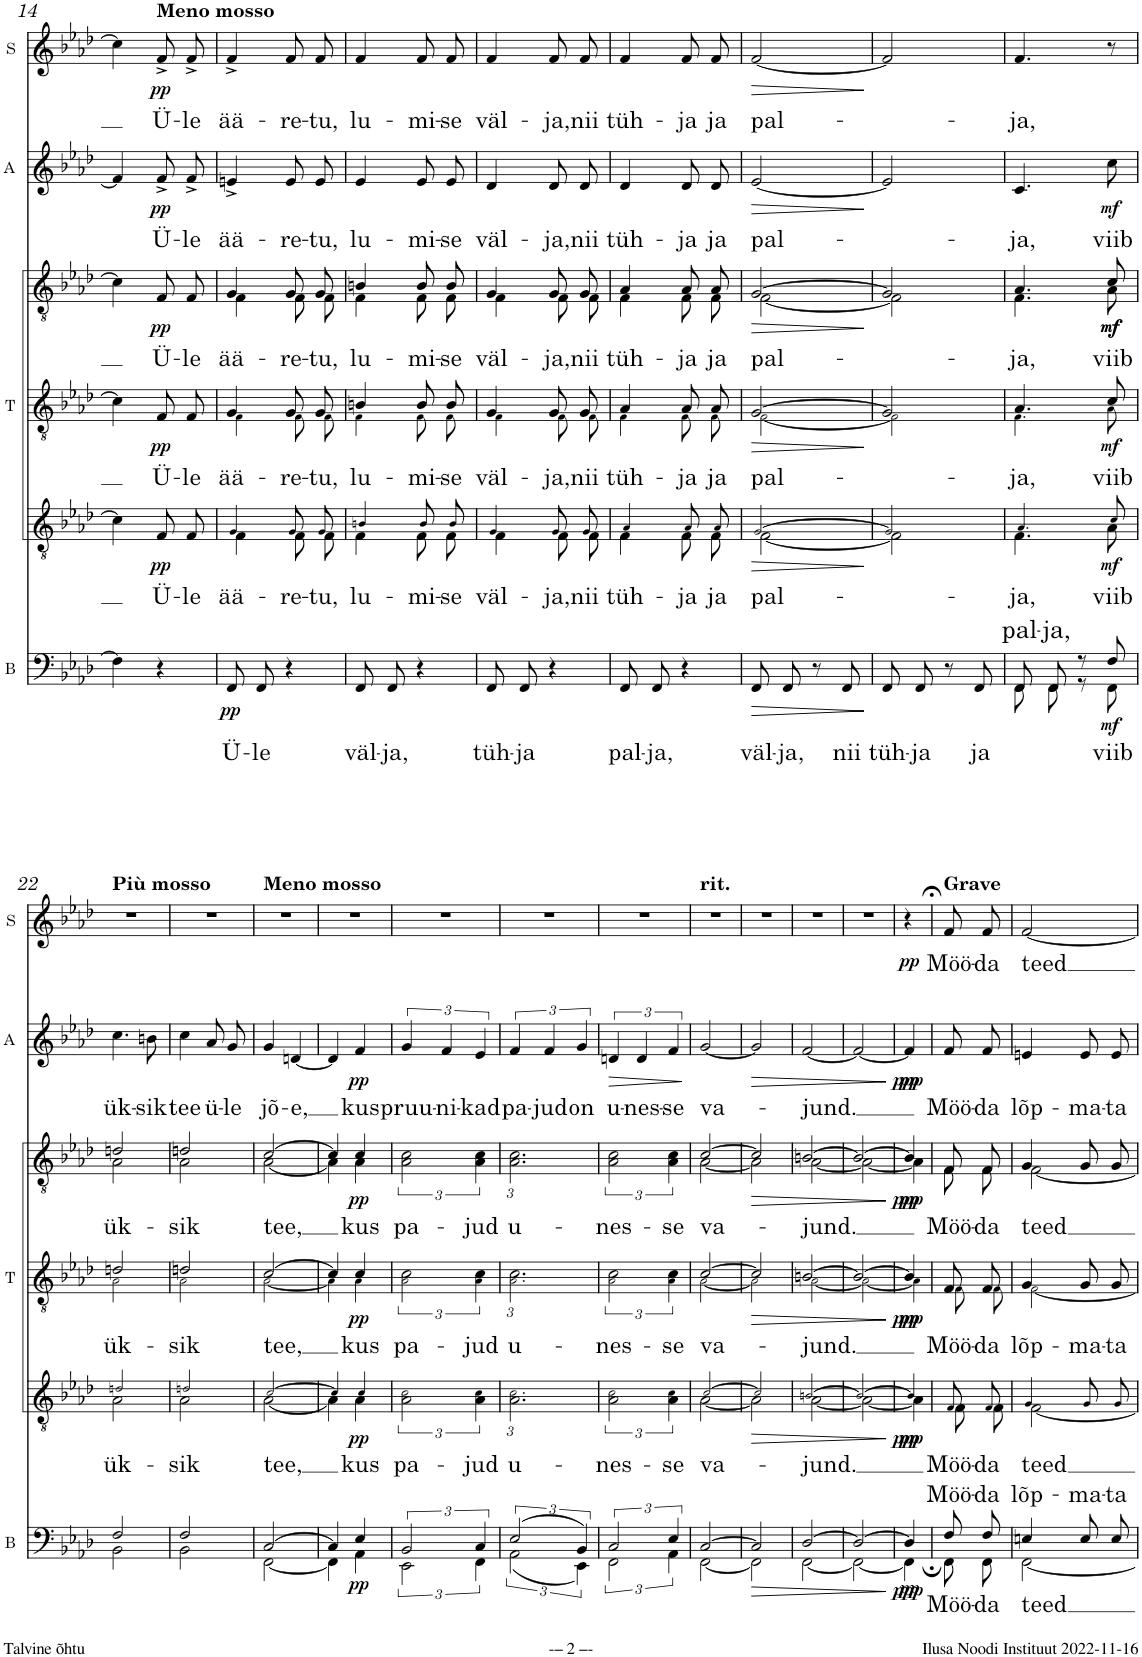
**kern	**text	**dynam	**kern	**text	**kern	**text	**kern	**text	**dynam	**kern	**text	**dynam	**kern	**text	**dynam
*part4	*part4	*part4	*part3	*part3	*part3	*part3	*part3	*part3	*part3	*part2	*part2	*part2	*part1	*part1	*part1
*staff6	*staff6	*staff6	*staff5	*staff5	*staff4	*staff4	*staff3	*staff3	*staff3/4/5	*staff2	*staff2	*staff2	*staff1	*staff1	*staff1
*I"B	*	*	*I"T	*	*	*	*	*	*	*I"A	*	*	*I"S	*	*
*I'B	*	*	*I'T	*	*	*	*	*	*	*I'A	*	*	*I'S	*	*
!!LO:PB:g=z
*clefF4	*	*	*clefGv2	*	*clefGv2	*	*clefGv2	*	*	*clefG2	*	*	*clefG2	*	*
*	*	*	*	*	*	*	*	*	*	*Trd1c2	*	*	*	*	*
*k[b-e-a-d-]	*	*	*k[b-e-a-d-]	*	*k[b-e-a-d-]	*	*k[b-e-a-d-]	*	*	*k[b-e-a-d-]	*	*	*k[b-e-a-d-]	*	*
*M2/4	*	*	*M2/4	*	*M2/4	*	*M2/4	*	*	*M2/4	*	*	*M2/4	*	*
=14	=14	=14	=14	=14	=14	=14	=14	=14	=14	=14	=14	=14	=14	=14	=14
4F\]	.	.	4c\]	.	4c\]	.	4c\]	.	.	4f/]	.	.	4cc\]	.	.
!	!	!	!	!	!	!	!	!	!	!	!	!	!LO:TX:a:B:t=Meno mosso	!	!
!	!	!	!	!LO:LY:b	!	!LO:LY:b	!	!LO:LY:b	!LO:DY:b=3	!	!LO:LY:b	!	!	!LO:LY:b	!
!	!	!	!	!	!	!	!	!	!LO:DY:n=1:b=2	!	!	!	!	!	!
!	!	!	!	!	!	!	!	!	!LO:DY:n=2:b	!	!	!LO:DY:b	!	!	!LO:DY:b
4r	.	.	8F/L	Ü-	8F/L	Ü-	8F/L	Ü-	pp pp pp	8f^/L	Ü-	pp	8f^/L	Ü-	pp
!	!	!	!	!LO:LY:b	!	!LO:LY:b	!	!LO:LY:b	!	!	!LO:LY:b	!	!	!LO:LY:b	!
.	.	.	8F/J	-le	8F/J	-le	8F/J	-le	.	8f^/J	-le	.	8f^/J	-le	.
=15	=15	=15	=15	=15	=15	=15	=15	=15	=15	=15	=15	=15	=15	=15	=15
!	!LO:LY:b	!LO:DY:b	!	!LO:LY:b	!	!LO:LY:b	!	!LO:LY:b	!	!	!LO:LY:b	!	!	!LO:LY:b	!
*	*	*	*^	*	*^	*	*^	*	*	*	*	*	*	*	*
8FF/L	Ü-	pp	4F\	4G/	ää-	4G/	4F\	ää-	4G/	4F\	ää-	.	4en^/	ää-	.	4f^/	ää-	.
!	!LO:LY:b	!	!	!	!	!	!	!	!	!	!	!	!	!	!	!	!	!
8FF/J	-le	.	.	.	.	.	.	.	.	.	.	.	.	.	.	.	.	.
!	!	!	!	!	!LO:LY:b	!	!	!LO:LY:b	!	!	!LO:LY:b	!	!	!LO:LY:b	!	!	!LO:LY:b	!
4r	.	.	8F\L	8G/L	-re-	8G/L	8F\L	-re-	8G/L	8F\L	-re-	.	8e/L	-re-	.	8f/L	-re-	.
!	!	!	!	!	!LO:LY:b	!	!	!LO:LY:b	!	!	!LO:LY:b	!	!	!LO:LY:b	!	!	!LO:LY:b	!
.	.	.	8F\J	8G/J	-tu,	8G/J	8F\J	-tu,	8G/J	8F\J	-tu,	.	8e/J	-tu,	.	8f/J	-tu,	.
=16	=16	=16	=16	=16	=16	=16	=16	=16	=16	=16	=16	=16	=16	=16	=16	=16	=16	=16
!	!LO:LY:b	!	!	!	!LO:LY:b	!	!	!LO:LY:b	!	!	!LO:LY:b	!	!	!LO:LY:b	!	!	!LO:LY:b	!
8FF/L	väl-	.	4F\	4Bn/	lu-	4Bn/	4F\	lu-	4Bn/	4F\	lu-	.	4e-/	lu-	.	4f/	lu-	.
!	!LO:LY:b	!	!	!	!	!	!	!	!	!	!	!	!	!	!	!	!	!
8FF/J	-ja,	.	.	.	.	.	.	.	.	.	.	.	.	.	.	.	.	.
!	!	!	!	!	!LO:LY:b	!	!	!LO:LY:b	!	!	!LO:LY:b	!	!	!LO:LY:b	!	!	!LO:LY:b	!
4r	.	.	8F\L	8B/L	-mi-	8B/L	8F\L	-mi-	8B/L	8F\L	-mi-	.	8e-/L	-mi-	.	8f/L	-mi-	.
!	!	!	!	!	!LO:LY:b	!	!	!LO:LY:b	!	!	!LO:LY:b	!	!	!LO:LY:b	!	!	!LO:LY:b	!
.	.	.	8F\J	8B/J	-se	8B/J	8F\J	-se	8B/J	8F\J	-se	.	8e-/J	-se	.	8f/J	-se	.
=17	=17	=17	=17	=17	=17	=17	=17	=17	=17	=17	=17	=17	=17	=17	=17	=17	=17	=17
!	!LO:LY:b	!	!	!	!LO:LY:b	!	!	!LO:LY:b	!	!	!LO:LY:b	!	!	!LO:LY:b	!	!	!LO:LY:b	!
8FF/L	tüh-	.	4F\	4G/	väl-	4G/	4F\	väl-	4G/	4F\	väl-	.	4d-/	väl-	.	4f/	väl-	.
!	!LO:LY:b	!	!	!	!	!	!	!	!	!	!	!	!	!	!	!	!	!
8FF/J	-ja	.	.	.	.	.	.	.	.	.	.	.	.	.	.	.	.	.
!	!	!	!	!	!LO:LY:b	!	!	!LO:LY:b	!	!	!LO:LY:b	!	!	!LO:LY:b	!	!	!LO:LY:b	!
4r	.	.	8F\L	8G/L	-ja,	8G/L	8F\L	-ja,	8G/L	8F\L	-ja,	.	8d-/L	-ja,	.	8f/L	-ja,	.
!	!	!	!	!	!LO:LY:b	!	!	!LO:LY:b	!	!	!LO:LY:b	!	!	!LO:LY:b	!	!	!LO:LY:b	!
.	.	.	8F\J	8G/J	nii	8G/J	8F\J	nii	8G/J	8F\J	nii	.	8d-/J	nii	.	8f/J	nii	.
=18	=18	=18	=18	=18	=18	=18	=18	=18	=18	=18	=18	=18	=18	=18	=18	=18	=18	=18
!	!LO:LY:b	!	!	!	!LO:LY:b	!	!	!LO:LY:b	!	!	!LO:LY:b	!	!	!LO:LY:b	!	!	!LO:LY:b	!
8FF/L	pal-	.	4F\	4A-/	tüh-	4A-/	4F\	tüh-	4A-/	4F\	tüh-	.	4d-/	tüh-	.	4f/	tüh-	.
!	!LO:LY:b	!	!	!	!	!	!	!	!	!	!	!	!	!	!	!	!	!
8FF/J	-ja,	.	.	.	.	.	.	.	.	.	.	.	.	.	.	.	.	.
!	!	!	!	!	!LO:LY:b	!	!	!LO:LY:b	!	!	!LO:LY:b	!	!	!LO:LY:b	!	!	!LO:LY:b	!
4r	.	.	8F\L	8A-/L	-ja	8A-/L	8F\L	-ja	8A-/L	8F\L	-ja	.	8d-/L	-ja	.	8f/L	-ja	.
!	!	!	!	!	!LO:LY:b	!	!	!LO:LY:b	!	!	!LO:LY:b	!	!	!LO:LY:b	!	!	!LO:LY:b	!
.	.	.	8F\J	8A-/J	ja	8A-/J	8F\J	ja	8A-/J	8F\J	ja	.	8d-/J	ja	.	8f/J	ja	.
=19	=19	=19	=19	=19	=19	=19	=19	=19	=19	=19	=19	=19	=19	=19	=19	=19	=19	=19
!	!LO:LY:b	!LO:HP:b	!	!	!LO:LY:b	!	!	!LO:LY:b	!	!	!LO:LY:b	!LO:HP:b	!	!LO:LY:b	!LO:HP:b	!	!LO:LY:b	!LO:HP:b
8FF/L	väl-	>	[2F\	2G/	pal-	[2G/	2F\	pal-	[2G/	[2F\	pal-	>	[2e-/	pal-	>	[2f/	pal-	>
!	!LO:LY:b	!	!	!	!	!	!	!	!	!	!	!	!	!	!	!	!	!
8FF/J	-ja,	.	.	.	.	.	.	.	.	.	.	.	.	.	.	.	.	.
8r	.	.	.	.	.	.	.	.	.	.	.	.	.	.	.	.	.	.
!	!LO:LY:b	!	!	!	!	!	!	!	!	!	!	!	!	!	!	!	!	!
8FF/	nii	.	.	.	.	.	.	.	.	.	.	.	.	.	.	.	.	.
*	*	*	*v	*v	*	*	*	*	*	*	*	*	*	*	*	*	*	*
*	*	*	*	*	*v	*v	*	*	*	*	*	*	*	*	*	*	*
*	*	*	*	*	*	*	*v	*v	*	*	*	*	*	*	*	*
.	.	]	.	.	.	.	.	.	]	.	.	]	.	.	]
=20	=20	=20	=20	=20	=20	=20	=20	=20	=20	=20	=20	=20	=20	=20	=20
!	!LO:LY:b	!	!	!	!	!	!	!	!	!	!	!	!	!	!
*	*	*	*^	*	*^	*	*^	*	*	*	*	*	*	*	*
8FF/L	tüh-	.	2F\]	2G/	.	2G/]	2F\	.	2G/]	2F\]	.	.	2e-/]	.	.	2f/]	.	.
!	!LO:LY:b	!	!	!	!	!	!	!	!	!	!	!	!	!	!	!	!	!
8FF/J	-ja	.	.	.	.	.	.	.	.	.	.	.	.	.	.	.	.	.
8r	.	.	.	.	.	.	.	.	.	.	.	.	.	.	.	.	.	.
!	!LO:LY:b	!	!	!	!	!	!	!	!	!	!	!	!	!	!	!	!	!
8FF/	ja	.	.	.	.	.	.	.	.	.	.	.	.	.	.	.	.	.
=21	=21	=21	=21	=21	=21	=21	=21	=21	=21	=21	=21	=21	=21	=21	=21	=21	=21	=21
!	!LO:LY:a	!	!	!	!LO:LY:b	!	!	!LO:LY:b	!	!	!LO:LY:b	!	!	!LO:LY:b	!	!	!LO:LY:b	!
*^	*	*	*	*	*	*	*	*	*	*	*	*	*	*	*	*	*	*
8FF/L	8FF\L	pal-	.	4.F\	4.A-/	-ja,	4.A-/	4.F\	-ja,	4.A-/	4.F\	-ja,	.	4.c/	-ja,	.	4.f/	-ja,	.
!	!	!LO:LY:a	!	!	!	!	!	!	!	!	!	!	!	!	!	!	!	!	!
8FF/J	8FF\J	-ja,	.	.	.	.	.	.	.	.	.	.	.	.	.	.	.	.	.
8r	8r	.	.	.	.	.	.	.	.	.	.	.	.	.	.	.	.	.	.
!	!	!LO:LY:b	!LO:DY:b	!	!	!LO:LY:b	!	!	!LO:LY:b	!	!	!LO:LY:b	!LO:DY:b=3	!	!LO:LY:b	!	!	!	!
!	!	!	!	!	!	!	!	!	!	!	!	!	!LO:DY:n=1:b=2	!	!	!	!	!	!
!	!	!	!	!	!	!	!	!	!	!	!	!	!LO:DY:n=2:b	!	!	!	!	!	!
!	!	!	!	!	!	!	!	!	!	!	!	!	!LO:DY:n=3:b	!	!	!LO:DY:b	!	!	!
8F/	8FF\	viib	mf	8A-\	8c/	viib	8c/	8A-\	viib	8c/	8A-\	viib	mf mf mf mf	8cc\	viib	mf	8r	.	.
!!LO:LB:g=z
=22	=22	=22	=22	=22	=22	=22	=22	=22	=22	=22	=22	=22	=22	=22	=22	=22	=22	=22	=22
!	!	!	!	!	!	!	!	!	!	!	!	!	!	!	!	!	!LO:TX:a:B:t=Più mosso	!	!
!	!	!LO:LY:b	!	!	!	!LO:LY:b	!	!	!LO:LY:b	!	!	!LO:LY:b	!	!	!LO:LY:b	!	!	!	!
2F/	2BB-\	ük-	.	2A-\	2dn/	ük-	2dn/	2A-\	ük-	2dn/	2A-\	ük-	.	4.cc\	ük-	.	2r	.	.
!	!	!	!	!	!	!	!	!	!	!	!	!	!	!	!LO:LY:b	!	!	!	!
.	.	.	.	.	.	.	.	.	.	.	.	.	.	8bn\	-sik	.	.	.	.
=23	=23	=23	=23	=23	=23	=23	=23	=23	=23	=23	=23	=23	=23	=23	=23	=23	=23	=23	=23
!	!	!LO:LY:b	!	!	!	!LO:LY:b	!	!	!LO:LY:b	!	!	!LO:LY:b	!	!	!LO:LY:b	!	!	!	!
2F/	2BB-\	-sik	.	2A-\	2dn/	-sik	2dn/	2A-\	-sik	2dn/	2A-\	-sik	.	4cc\	tee	.	2r	.	.
!	!	!	!	!	!	!	!	!	!	!	!	!	!	!	!LO:LY:b	!	!	!	!
.	.	.	.	.	.	.	.	.	.	.	.	.	.	8a-/L	ü-	.	.	.	.
!	!	!	!	!	!	!	!	!	!	!	!	!	!	!	!LO:LY:b	!	!	!	!
.	.	.	.	.	.	.	.	.	.	.	.	.	.	8g/J	-le	.	.	.	.
=24	=24	=24	=24	=24	=24	=24	=24	=24	=24	=24	=24	=24	=24	=24	=24	=24	=24	=24	=24
!	!	!	!	!	!	!	!	!	!	!	!	!	!	!	!	!	!LO:TX:a:B:t=Meno mosso	!	!
!	!	!LO:LY:b	!	!	!	!LO:LY:b	!	!	!LO:LY:b	!	!	!LO:LY:b	!	!	!LO:LY:b	!	!	!	!
[2C/	[2FF\	tee	.	[2A-\	2c/	tee,	[2c/	2A-\	tee,	[2c/	[2A-\	tee,	.	4g/	jõ-	.	2r	.	.
!	!	!	!	!	!	!	!	!	!	!	!	!	!	!	!LO:LY:b	!	!	!	!
.	.	.	.	.	.	.	.	.	.	.	.	.	.	[4dn/	-e,	.	.	.	.
=25	=25	=25	=25	=25	=25	=25	=25	=25	=25	=25	=25	=25	=25	=25	=25	=25	=25	=25	=25
4C/]	4FF\]	.	.	4A-\]	4c/	.	4c/]	4A-\	.	4c/]	4A-\]	.	.	4d/]	.	.	2r	.	.
!	!	!LO:LY:b	!LO:DY:b	!	!	!LO:LY:b	!	!	!LO:LY:b	!	!	!LO:LY:b	!LO:DY:b=3	!	!LO:LY:b	!	!	!	!
!	!	!	!	!	!	!	!	!	!	!	!	!	!LO:DY:n=1:b=2	!	!	!	!	!	!
!	!	!	!	!	!	!	!	!	!	!	!	!	!LO:DY:n=2:b	!	!	!LO:DY:b	!	!	!
4E-/	4AA-\	kus	pp	4A-\	4c/	kus	4c/	4A-\	kus	4c/	4A-\	kus	pp pp pp	4f/	kus	pp	.	.	.
=26	=26	=26	=26	=26	=26	=26	=26	=26	=26	=26	=26	=26	=26	=26	=26	=26	=26	=26	=26
!	!	!LO:LY:b	!	!	!	!LO:LY:b	!	!	!LO:LY:b	!	!	!LO:LY:b	!	!	!LO:LY:b	!	!	!	!
*	*	*	*	*v	*v	*	*	*	*	*	*	*	*	*	*	*	*	*	*
*	*	*	*	*	*	*v	*v	*	*	*	*	*	*	*	*	*	*	*
*	*	*	*	*	*	*	*	*v	*v	*	*	*	*	*	*	*	*
3BB-/	3EE-\	pa-	.	3A-\ 3c\	pa-	3A-\ 3c\	pa-	3A-\ 3c\	pa-	.	6g/	pruu-	.	2r	.	.
!	!	!	!	!	!	!	!	!	!	!	!	!LO:LY:b	!	!	!	!
.	.	.	.	.	.	.	.	.	.	.	6f/	-ni-	.	.	.	.
!	!	!LO:LY:b	!	!	!LO:LY:b	!	!LO:LY:b	!	!LO:LY:b	!	!	!LO:LY:b	!	!	!	!
6C/	6FF\	-jud	.	6A-\ 6c\	-jud	6A-\ 6c\	-jud	6A-\ 6c\	-jud	.	6e-/	-kad	.	.	.	.
=27	=27	=27	=27	=27	=27	=27	=27	=27	=27	=27	=27	=27	=27	=27	=27	=27
!	!	!LO:LY:b	!	!	!LO:LY:b	!	!LO:LY:b	!	!LO:LY:b	!	!	!LO:LY:b	!	!	!	!
(3E-/	(3AA-\	u-	.	3.A-\ 3.c\	u-	3.A-\ 3.c\	u-	3.A-\ 3.c\	u-	.	6f/	pa-	.	2r	.	.
!	!	!	!	!	!	!	!	!	!	!	!	!LO:LY:b	!	!	!	!
.	.	.	.	.	.	.	.	.	.	.	6f/	-jud	.	.	.	.
!	!	!	!	!	!	!	!	!	!	!	!	!LO:LY:b	!	!	!	!
6BB-/)	6EE-\)	.	.	.	.	.	.	.	.	.	6g/	on	.	.	.	.
=28	=28	=28	=28	=28	=28	=28	=28	=28	=28	=28	=28	=28	=28	=28	=28	=28
!	!	!LO:LY:b	!	!	!LO:LY:b	!	!LO:LY:b	!	!LO:LY:b	!	!	!LO:LY:b	!LO:HP:b	!	!	!
3C/	3FF\	-nes-	.	3A-\ 3c\	-nes-	3A-\ 3c\	-nes-	3A-\ 3c\	-nes-	.	6dn/	u-	>	2r	.	.
!	!	!	!	!	!	!	!	!	!	!	!	!LO:LY:b	!	!	!	!
.	.	.	.	.	.	.	.	.	.	.	6d/	-nes-	.	.	.	.
!	!	!LO:LY:b	!	!	!LO:LY:b	!	!LO:LY:b	!	!LO:LY:b	!	!	!LO:LY:b	!	!	!	!
6E-/	6AA-\	-se	.	6A-\ 6c\	-se	6A-\ 6c\	-se	6A-\ 6c\	-se	.	6f/	-se	.	.	.	.
*v	*v	*	*	*	*	*	*	*	*	*	*	*	*	*	*	*
.	.	.	.	.	.	.	.	.	.	.	.	]	.	.	.
=29	=29	=29	=29	=29	=29	=29	=29	=29	=29	=29	=29	=29	=29	=29	=29
!	!	!	!	!	!	!	!	!	!	!	!	!	!LO:TX:a:B:t=rit.	!	!
!	!LO:LY:b	!	!	!LO:LY:b	!	!LO:LY:b	!	!LO:LY:b	!	!	!LO:LY:b	!	!	!	!
*^	*	*	*^	*	*^	*	*^	*	*	*	*	*	*	*	*
[2C/	[2FF\	va-	.	[2A-\	2c/	va-	[2c/	2A-\	va-	[2c/	[2A-\	va-	.	[2g/	va-	.	2r	.	.
=30	=30	=30	=30	=30	=30	=30	=30	=30	=30	=30	=30	=30	=30	=30	=30	=30	=30	=30	=30
!	!	!	!LO:HP:b	!	!	!	!	!	!	!	!	!	!LO:HP:b	!	!	!LO:HP:b	!	!	!
2C/]	2FF\]	.	>	2A-\]	2c/	.	2c/]	2A-\	.	2c/]	2A-\]	.	>	2g/]	.	>	2r	.	.
=31	=31	=31	=31	=31	=31	=31	=31	=31	=31	=31	=31	=31	=31	=31	=31	=31	=31	=31	=31
!	!	!LO:LY:b	!	!	!	!LO:LY:b	!	!	!LO:LY:b	!	!	!LO:LY:b	!	!	!LO:LY:b	!	!	!	!
[2D-/	[2FF\	-jund.	.	[2A-\	2Bn/	-jund.	[2Bn/	2A-\	-jund.	[2Bn/	[2A-\	-jund.	.	[2f/	-jund.	.	2r	.	.
=32	=32	=32	=32	=32	=32	=32	=32	=32	=32	=32	=32	=32	=32	=32	=32	=32	=32	=32	=32
2D-/_	2FF\_	.	.	2A-\_	2B/	.	2B/_	2A-\	.	2B/_	2A-\_	.	.	2f/_	.	.	2r	.	.
*v	*v	*	*	*	*	*	*	*	*	*	*	*	*	*	*	*	*	*	*
*	*	*	*v	*v	*	*	*	*	*	*	*	*	*	*	*	*	*	*
*	*	*	*	*	*v	*v	*	*	*	*	*	*	*	*	*	*	*
*	*	*	*	*	*	*	*v	*v	*	*	*	*	*	*	*	*
.	.	]	.	.	.	.	.	.	]	.	.	]	.	.	.
=33	=33	=33	=33	=33	=33	=33	=33	=33	=33	=33	=33	=33	=33	=33	=33
*^	*	*	*^	*	*^	*	*^	*	*	*	*	*	*	*	*
!	!	!	!LO:DY:b	!	!	!	!	!	!	!	!	!	!LO:DY:b=3	!	!	!	!	!	!
!	!	!	!	!	!	!	!	!	!	!	!	!	!LO:DY:n=1:b=2	!	!	!	!	!	!
!	!	!	!	!	!	!	!	!	!	!	!	!	!LO:DY:n=2:b	!	!	!LO:DY:b	!	!	!
4D-/]	4FF\]	.	ppp	4A-\]	4B/	.	4B/]	4A-\	.	4B/]	4A-\]	.	ppp ppp ppp	4f/]	.	ppp	4r	.	.
=34	=34	=34	=34	=34	=34	=34	=34	=34	=34	=34	=34	=34	=34	=34	=34	=34	=34	=34	=34
!	!	!	!	!	!	!	!	!	!	!	!	!	!	!	!	!	!LO:TX:a:B:t=Grave	!	!
!	!	!LO:LY:a	!	!	!	!	!	!	!	!	!	!	!	!	!	!	!	!	!
!	!	!LO:LY:b	!	!	!	!LO:LY:b	!	!	!LO:LY:b	!	!	!LO:LY:a	!	!	!	!	!	!	!
!	!	!	!LO:DY:b	!	!	!	!	!	!	!	!	!LO:LY:b	!LO:DY:b=3	!	!LO:LY:b	!	!	!LO:LY:b	!
!	!	!	!	!	!	!	!	!	!	!	!	!	!LO:DY:n=1:b=2	!	!	!	!	!	!
!	!	!	!	!	!	!	!	!	!	!	!	!	!LO:DY:n=2:b	!	!	!LO:DY:b	!	!	!LO:DY:b
8F/L	8FF\L	Möö-	pp	8F\L	8F/L	Möö-	8F/L	8F\L	Möö-	8F/L	8F\L	Möö-	pp pp pp	8f/L	Möö-	pp	8f/L	Möö-	pp
!	!	!LO:LY:a	!	!	!	!	!	!	!	!	!	!	!	!	!	!	!	!	!
!	!	!LO:LY:b	!	!	!	!LO:LY:b	!	!	!LO:LY:b	!	!	!LO:LY:a	!	!	!	!	!	!	!
!	!	!	!	!	!	!	!	!	!	!	!	!LO:LY:b	!	!	!LO:LY:b	!	!	!LO:LY:b	!
8F/J	8FF\J	-da	.	8F\J	8F/J	-da	8F/J	8F\J	-da	8F/J	8F\J	-da	.	8f/J	-da	.	8f/J	-da	.
=35	=35	=35	=35	=35	=35	=35	=35	=35	=35	=35	=35	=35	=35	=35	=35	=35	=35	=35	=35
!	!	!LO:LY:a	!	!	!	!	!	!	!	!	!	!	!	!	!	!	!	!	!
!	!	!LO:LY:b	!	!	!	!LO:LY:b	!	!	!LO:LY:b	!	!	!LO:LY:a	!	!	!	!	!	!	!
!	!	!	!	!	!	!	!	!	!	!	!	!LO:LY:b	!	!	!LO:LY:b	!	!	!LO:LY:b	!
4En/	[2FF\	teed	.	[2F\	4G/	teed	4G/	2F\	lõp-	4G/	[2F\	teed	.	4en/	lõp-	.	[2f/	teed	.
!	!	!LO:LY:a	!	!	!	!	!	!	!LO:LY:b	!	!	!LO:LY:a	!	!	!LO:LY:b	!	!	!	!
8E/L	.	-ma-	.	.	8G/L	.	8G/L	.	-ma-	8G/L	.	-ma-	.	8e/L	-ma-	.	.	.	.
!	!	!LO:LY:a	!	!	!	!	!	!	!LO:LY:b	!	!	!LO:LY:a	!	!	!LO:LY:b	!	!	!	!
8E/J	.	-ta	.	.	8G/J	.	8G/J	.	-ta	8G/J	.	-ta	.	8e/J	-ta	.	.	.	.
*v	*v	*	*	*	*	*	*	*	*	*	*	*	*	*	*	*	*	*	*
*	*	*	*v	*v	*	*	*	*	*	*	*	*	*	*	*	*	*	*
*	*	*	*	*	*v	*v	*	*	*	*	*	*	*	*	*	*	*
*	*	*	*	*	*	*	*v	*v	*	*	*	*	*	*	*	*
=	=	=	=	=	=	=	=	=	=	=	=	=	=	=	=
*-	*-	*-	*-	*-	*-	*-	*-	*-	*-	*-	*-	*-	*-	*-	*-
